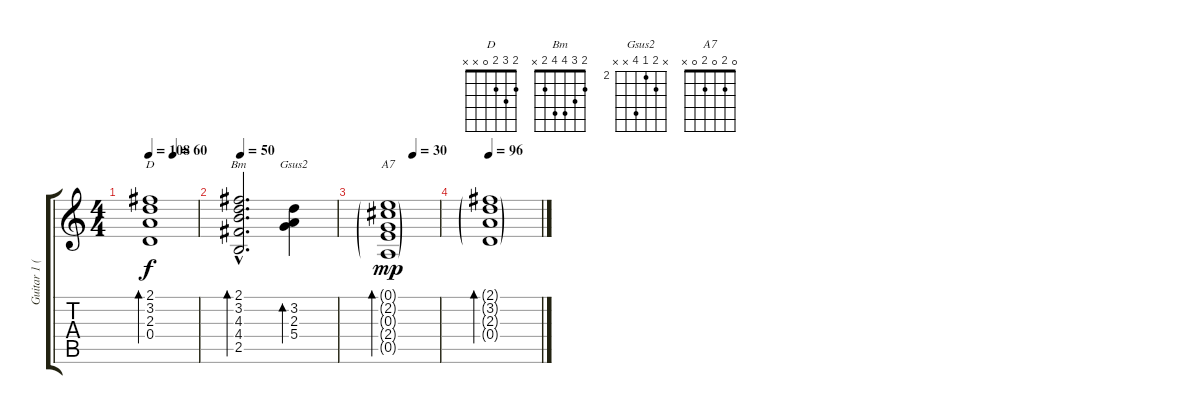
\track ("Guitar 1 (Let Ring)" "Guitar 1 (") {instrument acousticguitarnylon}
\staff {score tabs}
\tuning (E4 B3 G3 D3 A2 E2) {hide}
\chord ("D" 2 3 2 0 x x)
\chord ("Bm" 2 3 4 4 2 x)
\chord ("Gsus2" x 3 2 5 x x) {firstfret 2}
\chord ("A7" 0 2 0 2 0 x)
\ts (4 4)
\tempo 108
\tempo (60 0.5)
\clef g2
\ks c
(2.1 3.2 2.3 0.4).1{bd 120 ch "D" dy f} |
\tempo (50 0.03125)
(2.1{hac} 3.2{hac} 4.3{hac} 4.4{hac} 2.5{hac}).2{d bd 120 ch "Bm"} (3.2 2.3 5.4).4{bd 120 ch "Gsus2"} |
\tempo (30 0.5)
(0.1{g} 2.2{g} 0.3{g} 2.4{g} 0.5{g}).1{bd 120 ch "A7" dy mp} |
\tempo 96
(2.1{g} 3.2{g} 2.3{g} 0.4{g}).1{bd 120}
